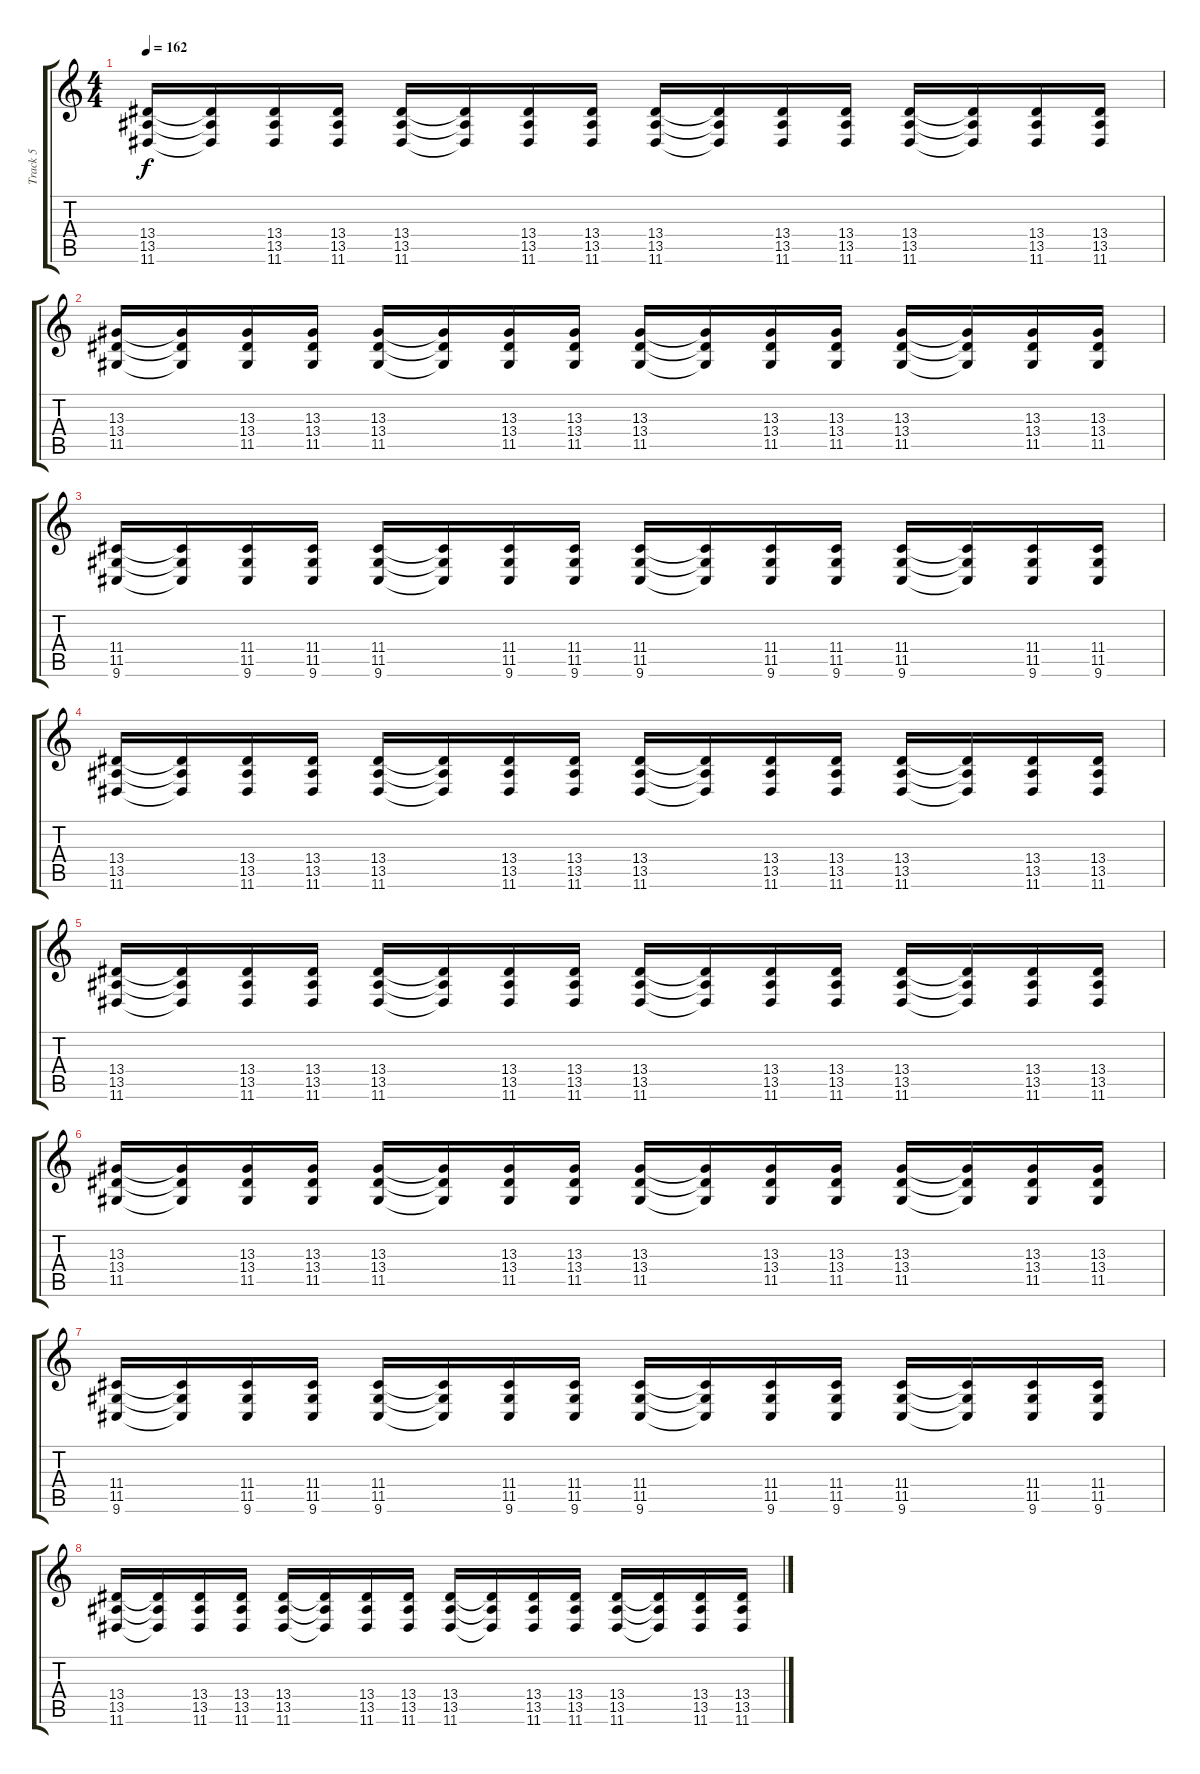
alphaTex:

\track ("Track 5" "Track 5") {instrument lead5charang}
\staff {score tabs}
\tuning (E4 B3 G3 D3 A2 E2) {hide}
\ts (4 4)
\tempo 162
\clef g2
\ks c
(13.4 13.5 11.6).16{dy f} (13.4{t} 13.5{t} 11.6{t}).16 (13.4 13.5 11.6).16 (13.4 13.5 11.6).16 (13.4 13.5 11.6).16 (13.4{t} 13.5{t} 11.6{t}).16 (13.4 13.5 11.6).16 (13.4 13.5 11.6).16 (13.4 13.5 11.6).16 (13.4{t} 13.5{t} 11.6{t}).16 (13.4 13.5 11.6).16 (13.4 13.5 11.6).16 (13.4 13.5 11.6).16 (13.4{t} 13.5{t} 11.6{t}).16 (13.4 13.5 11.6).16 (13.4 13.5 11.6).16 |
(13.3 13.4 11.5).16 (13.3{t} 13.4{t} 11.5{t}).16 (13.3 13.4 11.5).16 (13.3 13.4 11.5).16 (13.3 13.4 11.5).16 (13.3{t} 13.4{t} 11.5{t}).16 (13.3 13.4 11.5).16 (13.3 13.4 11.5).16 (13.3 13.4 11.5).16 (13.3{t} 13.4{t} 11.5{t}).16 (13.3 13.4 11.5).16 (13.3 13.4 11.5).16 (13.3 13.4 11.5).16 (13.3{t} 13.4{t} 11.5{t}).16 (13.3 13.4 11.5).16 (13.3 13.4 11.5).16 |
(11.4 11.5 9.6).16 (11.4{t} 11.5{t} 9.6{t}).16 (11.4 11.5 9.6).16 (11.4 11.5 9.6).16 (11.4 11.5 9.6).16 (11.4{t} 11.5{t} 9.6{t}).16 (11.4 11.5 9.6).16 (11.4 11.5 9.6).16 (11.4 11.5 9.6).16 (11.4{t} 11.5{t} 9.6{t}).16 (11.4 11.5 9.6).16 (11.4 11.5 9.6).16 (11.4 11.5 9.6).16 (11.4{t} 11.5{t} 9.6{t}).16 (11.4 11.5 9.6).16 (11.4 11.5 9.6).16 |
(13.4 13.5 11.6).16 (13.4{t} 13.5{t} 11.6{t}).16 (13.4 13.5 11.6).16 (13.4 13.5 11.6).16 (13.4 13.5 11.6).16 (13.4{t} 13.5{t} 11.6{t}).16 (13.4 13.5 11.6).16 (13.4 13.5 11.6).16 (13.4 13.5 11.6).16 (13.4{t} 13.5{t} 11.6{t}).16 (13.4 13.5 11.6).16 (13.4 13.5 11.6).16 (13.4 13.5 11.6).16 (13.4{t} 13.5{t} 11.6{t}).16 (13.4 13.5 11.6).16 (13.4 13.5 11.6).16 |
(13.4 13.5 11.6).16 (13.4{t} 13.5{t} 11.6{t}).16 (13.4 13.5 11.6).16 (13.4 13.5 11.6).16 (13.4 13.5 11.6).16 (13.4{t} 13.5{t} 11.6{t}).16 (13.4 13.5 11.6).16 (13.4 13.5 11.6).16 (13.4 13.5 11.6).16 (13.4{t} 13.5{t} 11.6{t}).16 (13.4 13.5 11.6).16 (13.4 13.5 11.6).16 (13.4 13.5 11.6).16 (13.4{t} 13.5{t} 11.6{t}).16 (13.4 13.5 11.6).16 (13.4 13.5 11.6).16 |
(13.3 13.4 11.5).16 (13.3{t} 13.4{t} 11.5{t}).16 (13.3 13.4 11.5).16 (13.3 13.4 11.5).16 (13.3 13.4 11.5).16 (13.3{t} 13.4{t} 11.5{t}).16 (13.3 13.4 11.5).16 (13.3 13.4 11.5).16 (13.3 13.4 11.5).16 (13.3{t} 13.4{t} 11.5{t}).16 (13.3 13.4 11.5).16 (13.3 13.4 11.5).16 (13.3 13.4 11.5).16 (13.3{t} 13.4{t} 11.5{t}).16 (13.3 13.4 11.5).16 (13.3 13.4 11.5).16 |
(11.4 11.5 9.6).16 (11.4{t} 11.5{t} 9.6{t}).16 (11.4 11.5 9.6).16 (11.4 11.5 9.6).16 (11.4 11.5 9.6).16 (11.4{t} 11.5{t} 9.6{t}).16 (11.4 11.5 9.6).16 (11.4 11.5 9.6).16 (11.4 11.5 9.6).16 (11.4{t} 11.5{t} 9.6{t}).16 (11.4 11.5 9.6).16 (11.4 11.5 9.6).16 (11.4 11.5 9.6).16 (11.4{t} 11.5{t} 9.6{t}).16 (11.4 11.5 9.6).16 (11.4 11.5 9.6).16 |
(13.4 13.5 11.6).16 (13.4{t} 13.5{t} 11.6{t}).16 (13.4 13.5 11.6).16 (13.4 13.5 11.6).16 (13.4 13.5 11.6).16 (13.4{t} 13.5{t} 11.6{t}).16 (13.4 13.5 11.6).16 (13.4 13.5 11.6).16 (13.4 13.5 11.6).16 (13.4{t} 13.5{t} 11.6{t}).16 (13.4 13.5 11.6).16 (13.4 13.5 11.6).16 (13.4 13.5 11.6).16 (13.4{t} 13.5{t} 11.6{t}).16 (13.4 13.5 11.6).16 (13.4 13.5 11.6).16
